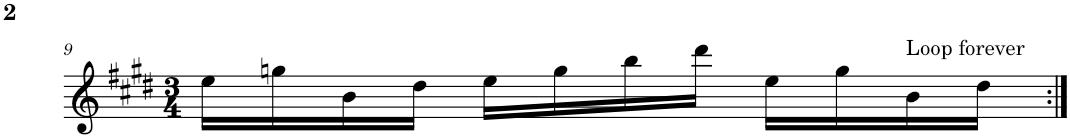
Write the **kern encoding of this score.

**kern	**kern
*part2	*part1
*staff2	*staff1
*I"Square Synthesizer	*I"Square
*	*I'S.
!!LO:PB:g=z
*clefG2	*clefG2
*k[f#c#g#d#]	*k[f#c#g#d#]
*M3/4	*M3/4
=9	=9
*	*^
16ee\LL	2.r	2ryy
16ggn\	.	.
16b\	.	.
16dd#\JJ	.	.
16ee\LL	.	.
16gg\	.	.
16bb\	.	.
16ddd#\JJ	.	.
16ee\LL	.	8ryy
16gg\	.	.
!	!	!LO:TX:a:t=Loop forever
16b\	.	8ryy
16dd#\JJ	.	.
*	*v	*v
=:|!	=:|!
*-	*-
